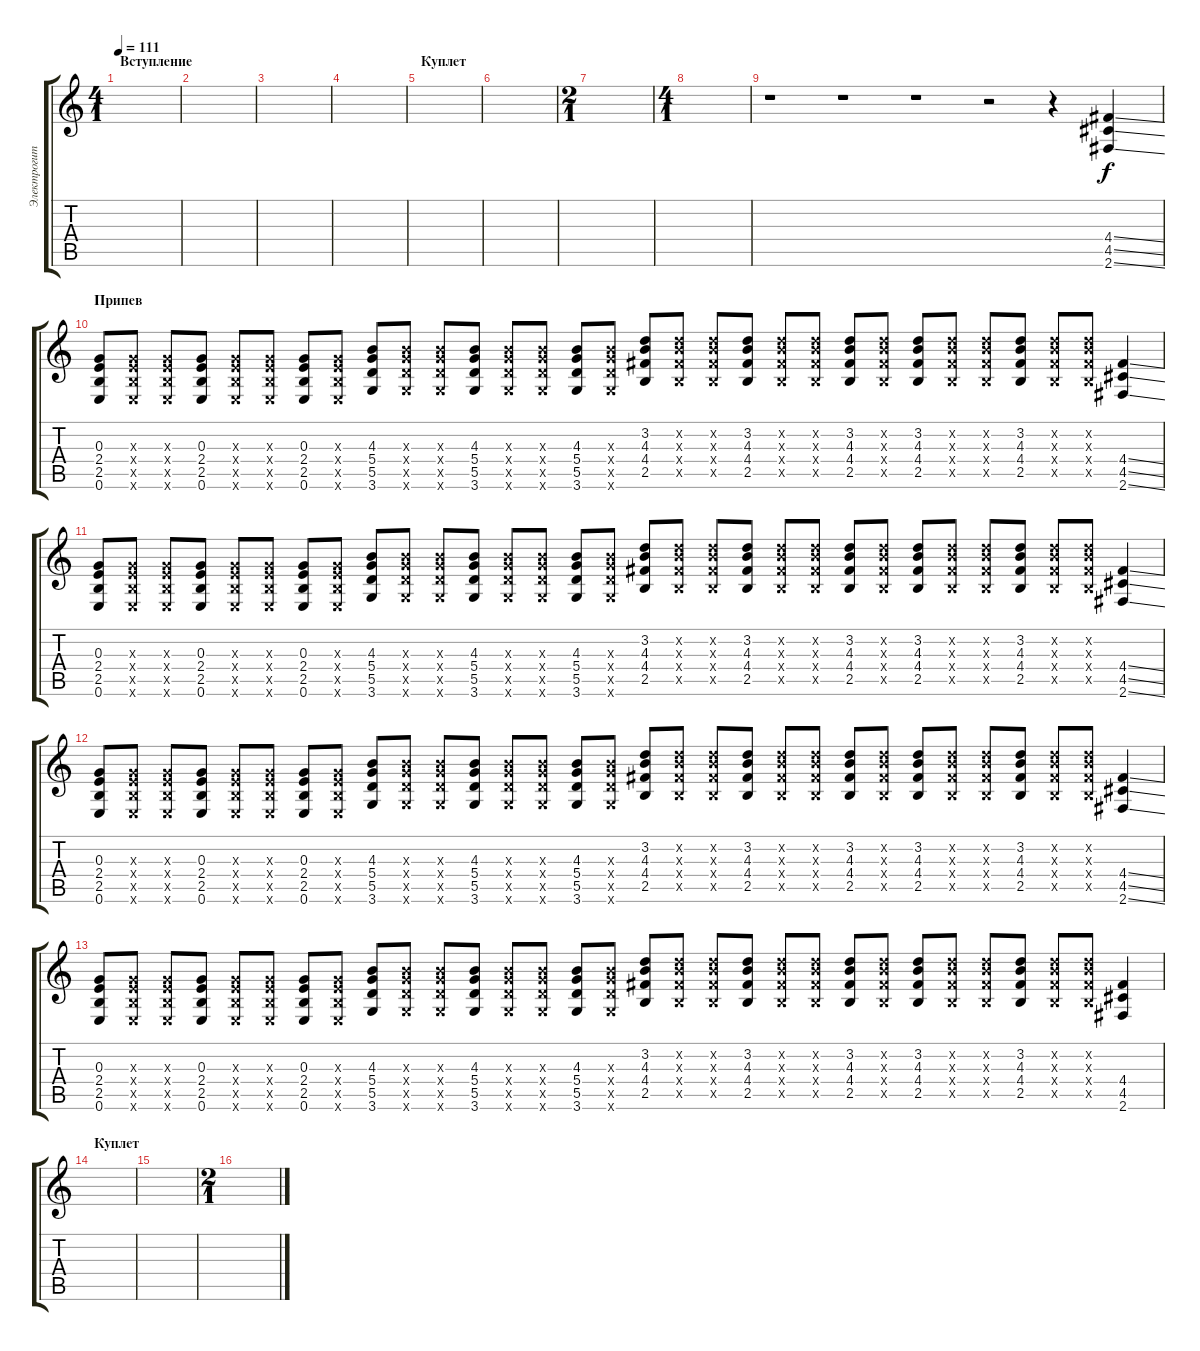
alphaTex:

\track ("Электрогитара" "Электрогит") {instrument distortionguitar}
\staff {score tabs}
\tuning (E4 B3 G3 D3 A2 E2) {hide}
\ts (4 1)
\section ("" "Вступление")
\tempo 111
\clef g2
\ks c
|
|
|
|
\section ("" "Куплет")
|
|
\ts (2 1)
|
\ts (4 1)
|
r.1 r.1 r.1 r.2 r.4 (4.4{ss} 4.5{ss} 2.6{ss}).4 |
\section ("" "Припев")
(0.3 2.4 2.5 0.6).8 (0.3{x} 2.4{x} 2.5{x} 0.6{x}).8 (0.3{x} 2.4{x} 2.5{x} 0.6{x}).8 (0.3 2.4 2.5 0.6).8 (0.3{x} 2.4{x} 2.5{x} 0.6{x}).8 (0.3{x} 2.4{x} 2.5{x} 0.6{x}).8 (0.3 2.4 2.5 0.6).8 (0.3{x} 2.4{x} 2.5{x} 0.6{x}).8 (4.3 5.4 5.5 3.6).8 (4.3{x} 5.4{x} 5.5{x} 3.6{x}).8 (4.3{x} 5.4{x} 5.5{x} 3.6{x}).8 (4.3 5.4 5.5 3.6).8 (4.3{x} 5.4{x} 5.5{x} 3.6{x}).8 (4.3{x} 5.4{x} 5.5{x} 3.6{x}).8 (4.3 5.4 5.5 3.6).8 (4.3{x} 5.4{x} 5.5{x} 3.6{x}).8 (3.2 4.3 4.4 2.5).8 (3.2{x} 4.3{x} 4.4{x} 2.5{x}).8 (3.2{x} 4.3{x} 4.4{x} 2.5{x}).8 (3.2 4.3 4.4 2.5).8 (3.2{x} 4.3{x} 4.4{x} 2.5{x}).8 (3.2{x} 4.3{x} 4.4{x} 2.5{x}).8 (3.2 4.3 4.4 2.5).8 (3.2{x} 4.3{x} 4.4{x} 2.5{x}).8 (3.2 4.3 4.4 2.5).8 (3.2{x} 4.3{x} 4.4{x} 2.5{x}).8 (3.2{x} 4.3{x} 4.4{x} 2.5{x}).8 (3.2 4.3 4.4 2.5).8 (3.2{x} 4.3{x} 4.4{x} 2.5{x}).8 (3.2{x} 4.3{x} 4.4{x} 2.5{x}).8 (4.4{ss} 4.5{ss} 2.6{ss}).4 |
(0.3 2.4 2.5 0.6).8 (0.3{x} 2.4{x} 2.5{x} 0.6{x}).8 (0.3{x} 2.4{x} 2.5{x} 0.6{x}).8 (0.3 2.4 2.5 0.6).8 (0.3{x} 2.4{x} 2.5{x} 0.6{x}).8 (0.3{x} 2.4{x} 2.5{x} 0.6{x}).8 (0.3 2.4 2.5 0.6).8 (0.3{x} 2.4{x} 2.5{x} 0.6{x}).8 (4.3 5.4 5.5 3.6).8 (4.3{x} 5.4{x} 5.5{x} 3.6{x}).8 (4.3{x} 5.4{x} 5.5{x} 3.6{x}).8 (4.3 5.4 5.5 3.6).8 (4.3{x} 5.4{x} 5.5{x} 3.6{x}).8 (4.3{x} 5.4{x} 5.5{x} 3.6{x}).8 (4.3 5.4 5.5 3.6).8 (4.3{x} 5.4{x} 5.5{x} 3.6{x}).8 (3.2 4.3 4.4 2.5).8 (3.2{x} 4.3{x} 4.4{x} 2.5{x}).8 (3.2{x} 4.3{x} 4.4{x} 2.5{x}).8 (3.2 4.3 4.4 2.5).8 (3.2{x} 4.3{x} 4.4{x} 2.5{x}).8 (3.2{x} 4.3{x} 4.4{x} 2.5{x}).8 (3.2 4.3 4.4 2.5).8 (3.2{x} 4.3{x} 4.4{x} 2.5{x}).8 (3.2 4.3 4.4 2.5).8 (3.2{x} 4.3{x} 4.4{x} 2.5{x}).8 (3.2{x} 4.3{x} 4.4{x} 2.5{x}).8 (3.2 4.3 4.4 2.5).8 (3.2{x} 4.3{x} 4.4{x} 2.5{x}).8 (3.2{x} 4.3{x} 4.4{x} 2.5{x}).8 (4.4{ss} 4.5{ss} 2.6{ss}).4 |
(0.3 2.4 2.5 0.6).8 (0.3{x} 2.4{x} 2.5{x} 0.6{x}).8 (0.3{x} 2.4{x} 2.5{x} 0.6{x}).8 (0.3 2.4 2.5 0.6).8 (0.3{x} 2.4{x} 2.5{x} 0.6{x}).8 (0.3{x} 2.4{x} 2.5{x} 0.6{x}).8 (0.3 2.4 2.5 0.6).8 (0.3{x} 2.4{x} 2.5{x} 0.6{x}).8 (4.3 5.4 5.5 3.6).8 (4.3{x} 5.4{x} 5.5{x} 3.6{x}).8 (4.3{x} 5.4{x} 5.5{x} 3.6{x}).8 (4.3 5.4 5.5 3.6).8 (4.3{x} 5.4{x} 5.5{x} 3.6{x}).8 (4.3{x} 5.4{x} 5.5{x} 3.6{x}).8 (4.3 5.4 5.5 3.6).8 (4.3{x} 5.4{x} 5.5{x} 3.6{x}).8 (3.2 4.3 4.4 2.5).8 (3.2{x} 4.3{x} 4.4{x} 2.5{x}).8 (3.2{x} 4.3{x} 4.4{x} 2.5{x}).8 (3.2 4.3 4.4 2.5).8 (3.2{x} 4.3{x} 4.4{x} 2.5{x}).8 (3.2{x} 4.3{x} 4.4{x} 2.5{x}).8 (3.2 4.3 4.4 2.5).8 (3.2{x} 4.3{x} 4.4{x} 2.5{x}).8 (3.2 4.3 4.4 2.5).8 (3.2{x} 4.3{x} 4.4{x} 2.5{x}).8 (3.2{x} 4.3{x} 4.4{x} 2.5{x}).8 (3.2 4.3 4.4 2.5).8 (3.2{x} 4.3{x} 4.4{x} 2.5{x}).8 (3.2{x} 4.3{x} 4.4{x} 2.5{x}).8 (4.4{ss} 4.5{ss} 2.6{ss}).4 |
(0.3 2.4 2.5 0.6).8 (0.3{x} 2.4{x} 2.5{x} 0.6{x}).8 (0.3{x} 2.4{x} 2.5{x} 0.6{x}).8 (0.3 2.4 2.5 0.6).8 (0.3{x} 2.4{x} 2.5{x} 0.6{x}).8 (0.3{x} 2.4{x} 2.5{x} 0.6{x}).8 (0.3 2.4 2.5 0.6).8 (0.3{x} 2.4{x} 2.5{x} 0.6{x}).8 (4.3 5.4 5.5 3.6).8 (4.3{x} 5.4{x} 5.5{x} 3.6{x}).8 (4.3{x} 5.4{x} 5.5{x} 3.6{x}).8 (4.3 5.4 5.5 3.6).8 (4.3{x} 5.4{x} 5.5{x} 3.6{x}).8 (4.3{x} 5.4{x} 5.5{x} 3.6{x}).8 (4.3 5.4 5.5 3.6).8 (4.3{x} 5.4{x} 5.5{x} 3.6{x}).8 (3.2 4.3 4.4 2.5).8 (3.2{x} 4.3{x} 4.4{x} 2.5{x}).8 (3.2{x} 4.3{x} 4.4{x} 2.5{x}).8 (3.2 4.3 4.4 2.5).8 (3.2{x} 4.3{x} 4.4{x} 2.5{x}).8 (3.2{x} 4.3{x} 4.4{x} 2.5{x}).8 (3.2 4.3 4.4 2.5).8 (3.2{x} 4.3{x} 4.4{x} 2.5{x}).8 (3.2 4.3 4.4 2.5).8 (3.2{x} 4.3{x} 4.4{x} 2.5{x}).8 (3.2{x} 4.3{x} 4.4{x} 2.5{x}).8 (3.2 4.3 4.4 2.5).8 (3.2{x} 4.3{x} 4.4{x} 2.5{x}).8 (3.2{x} 4.3{x} 4.4{x} 2.5{x}).8 (4.4 4.5 2.6).4 |
\section ("" "Куплет")
|
|
\ts (2 1)
